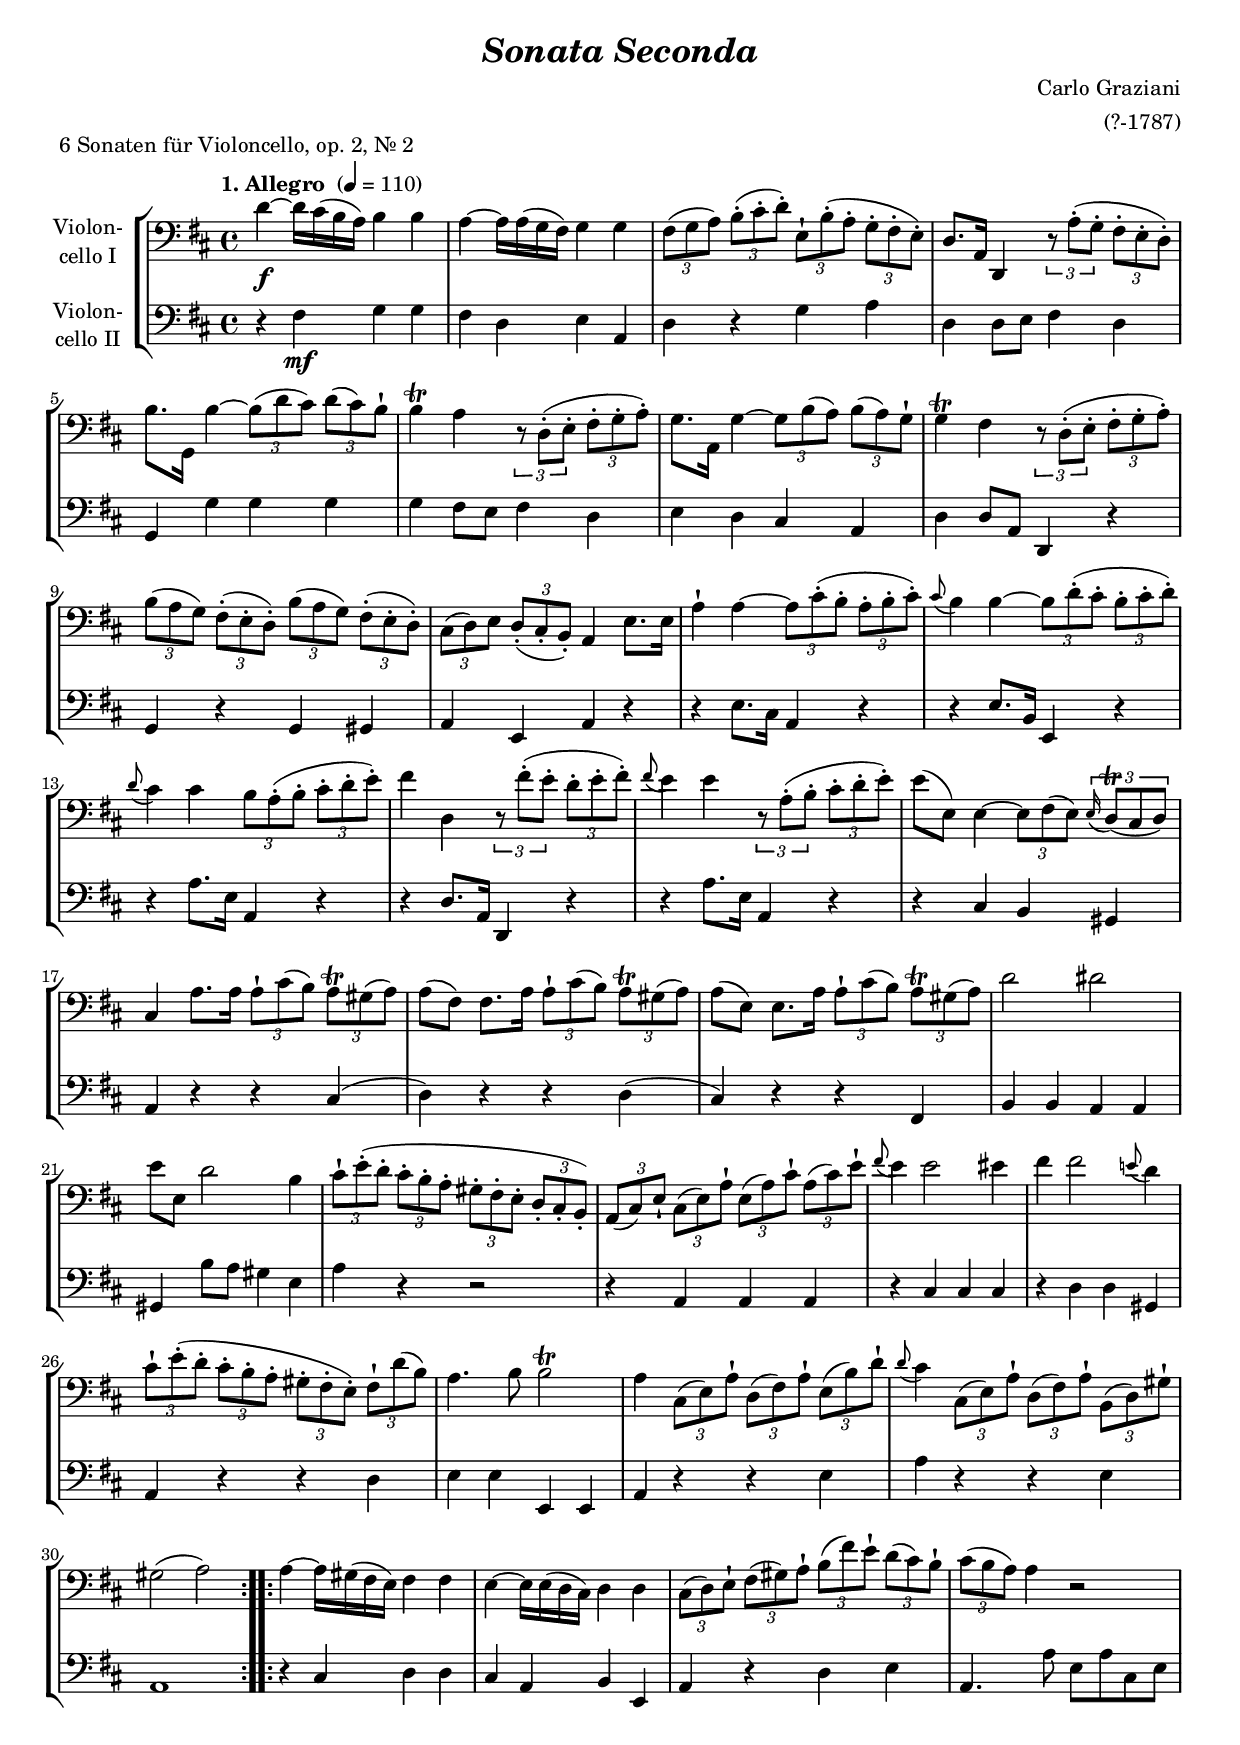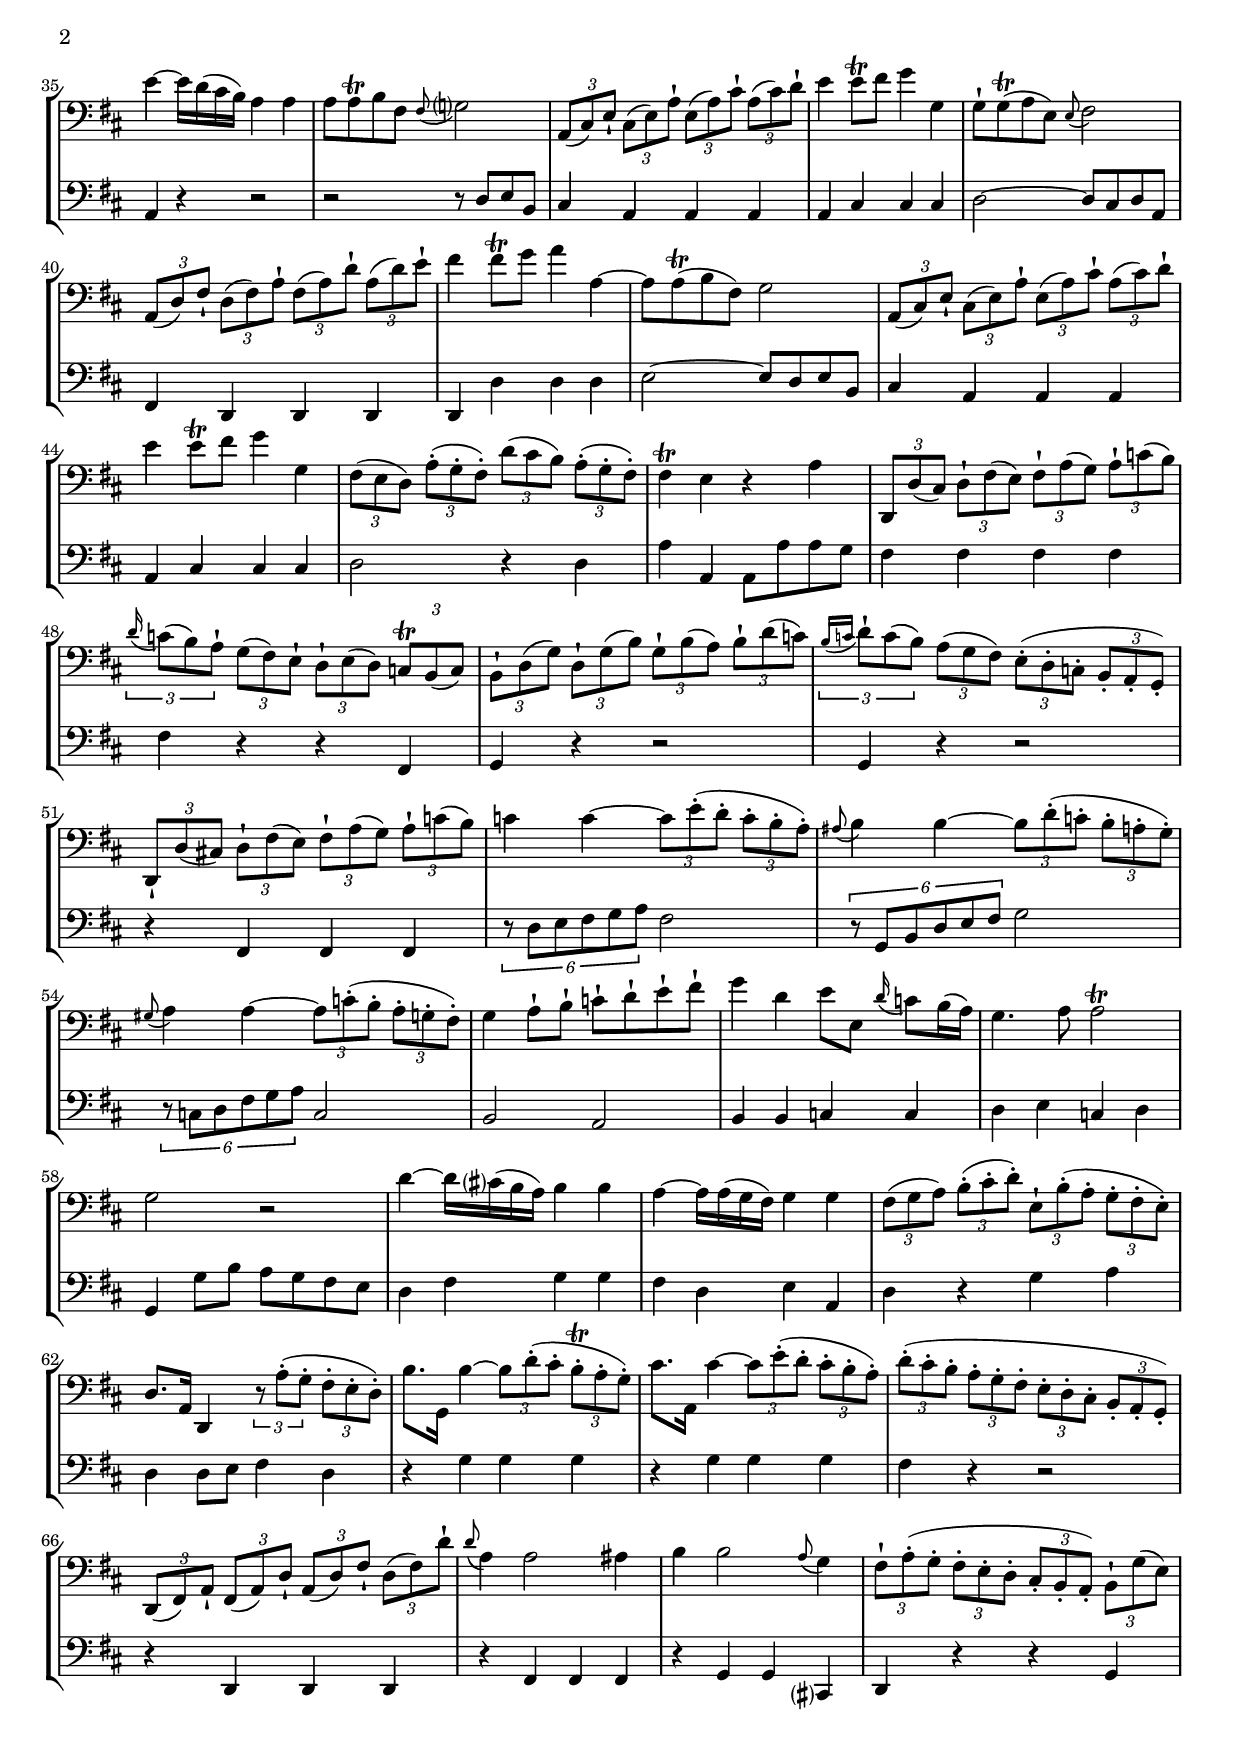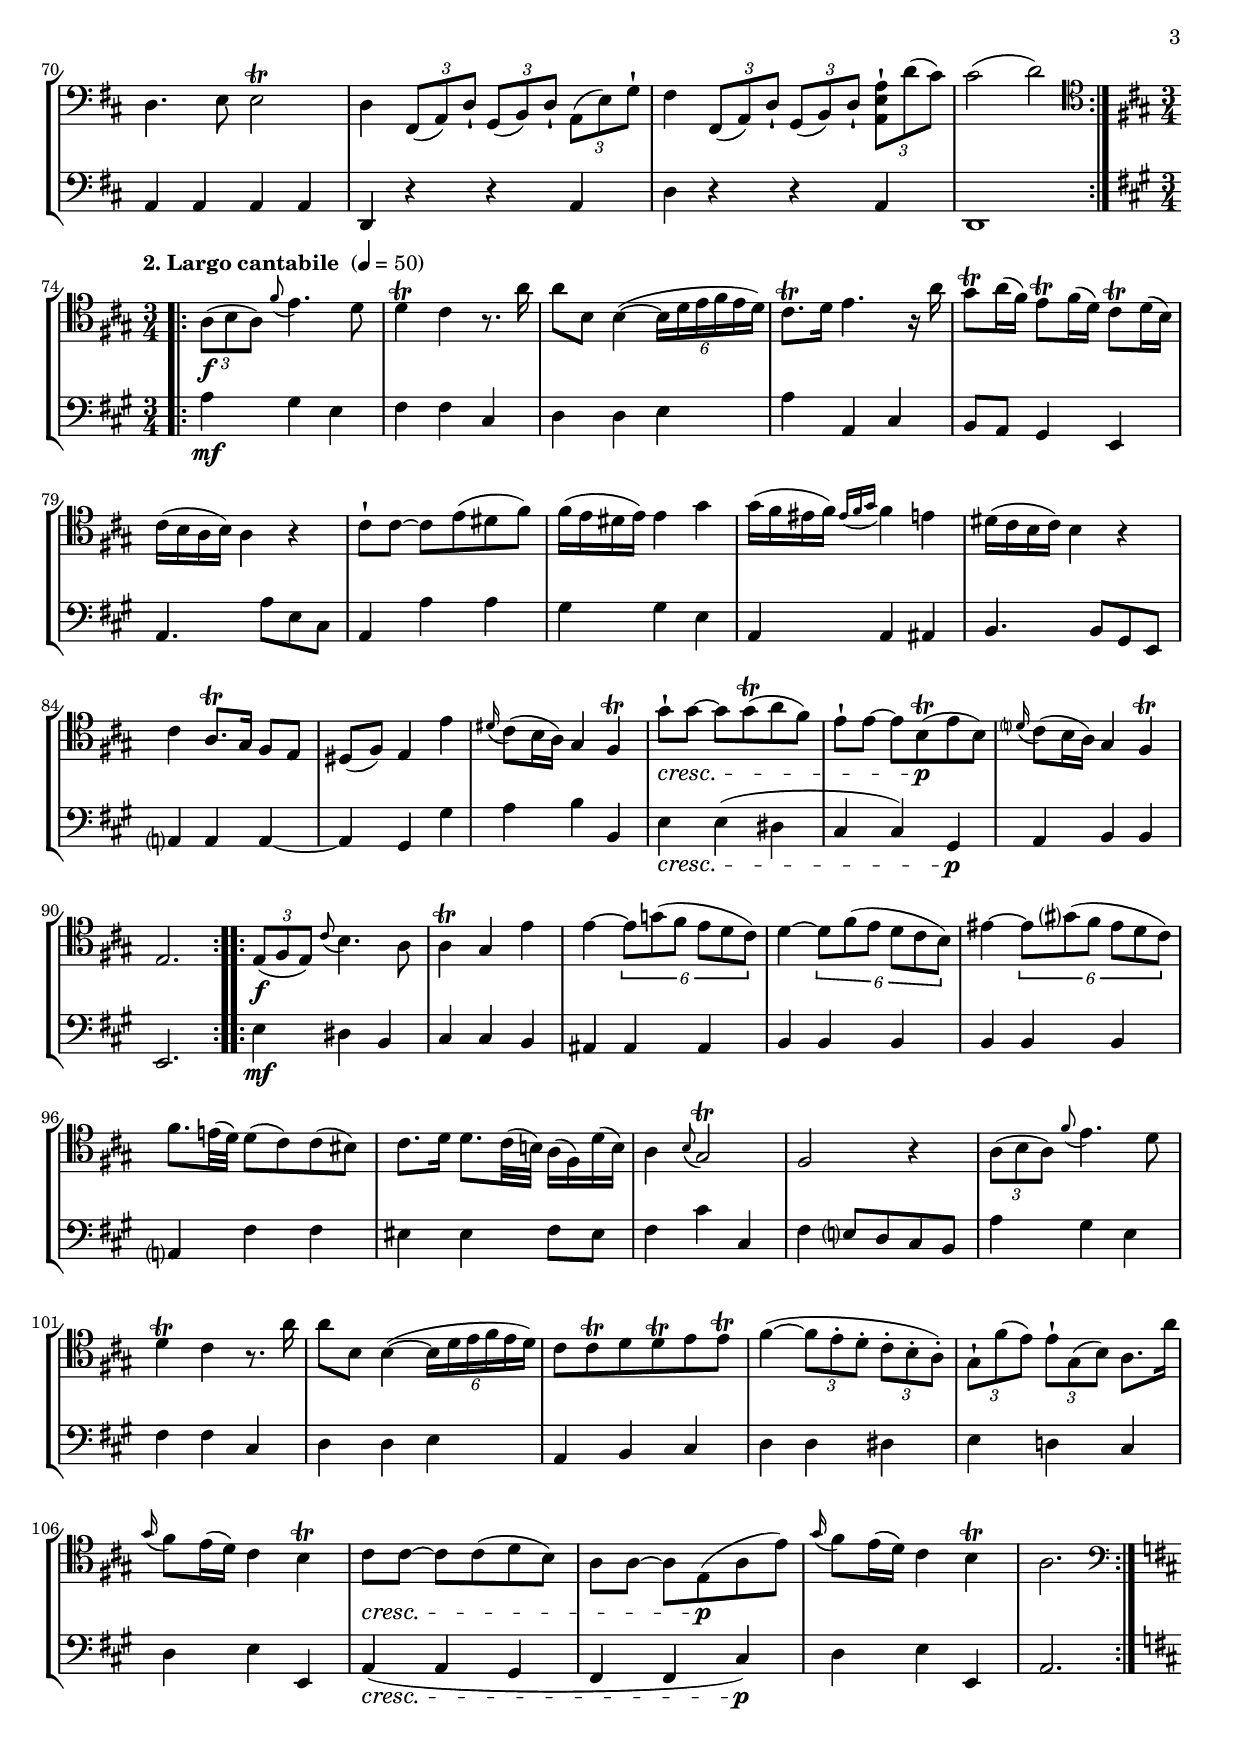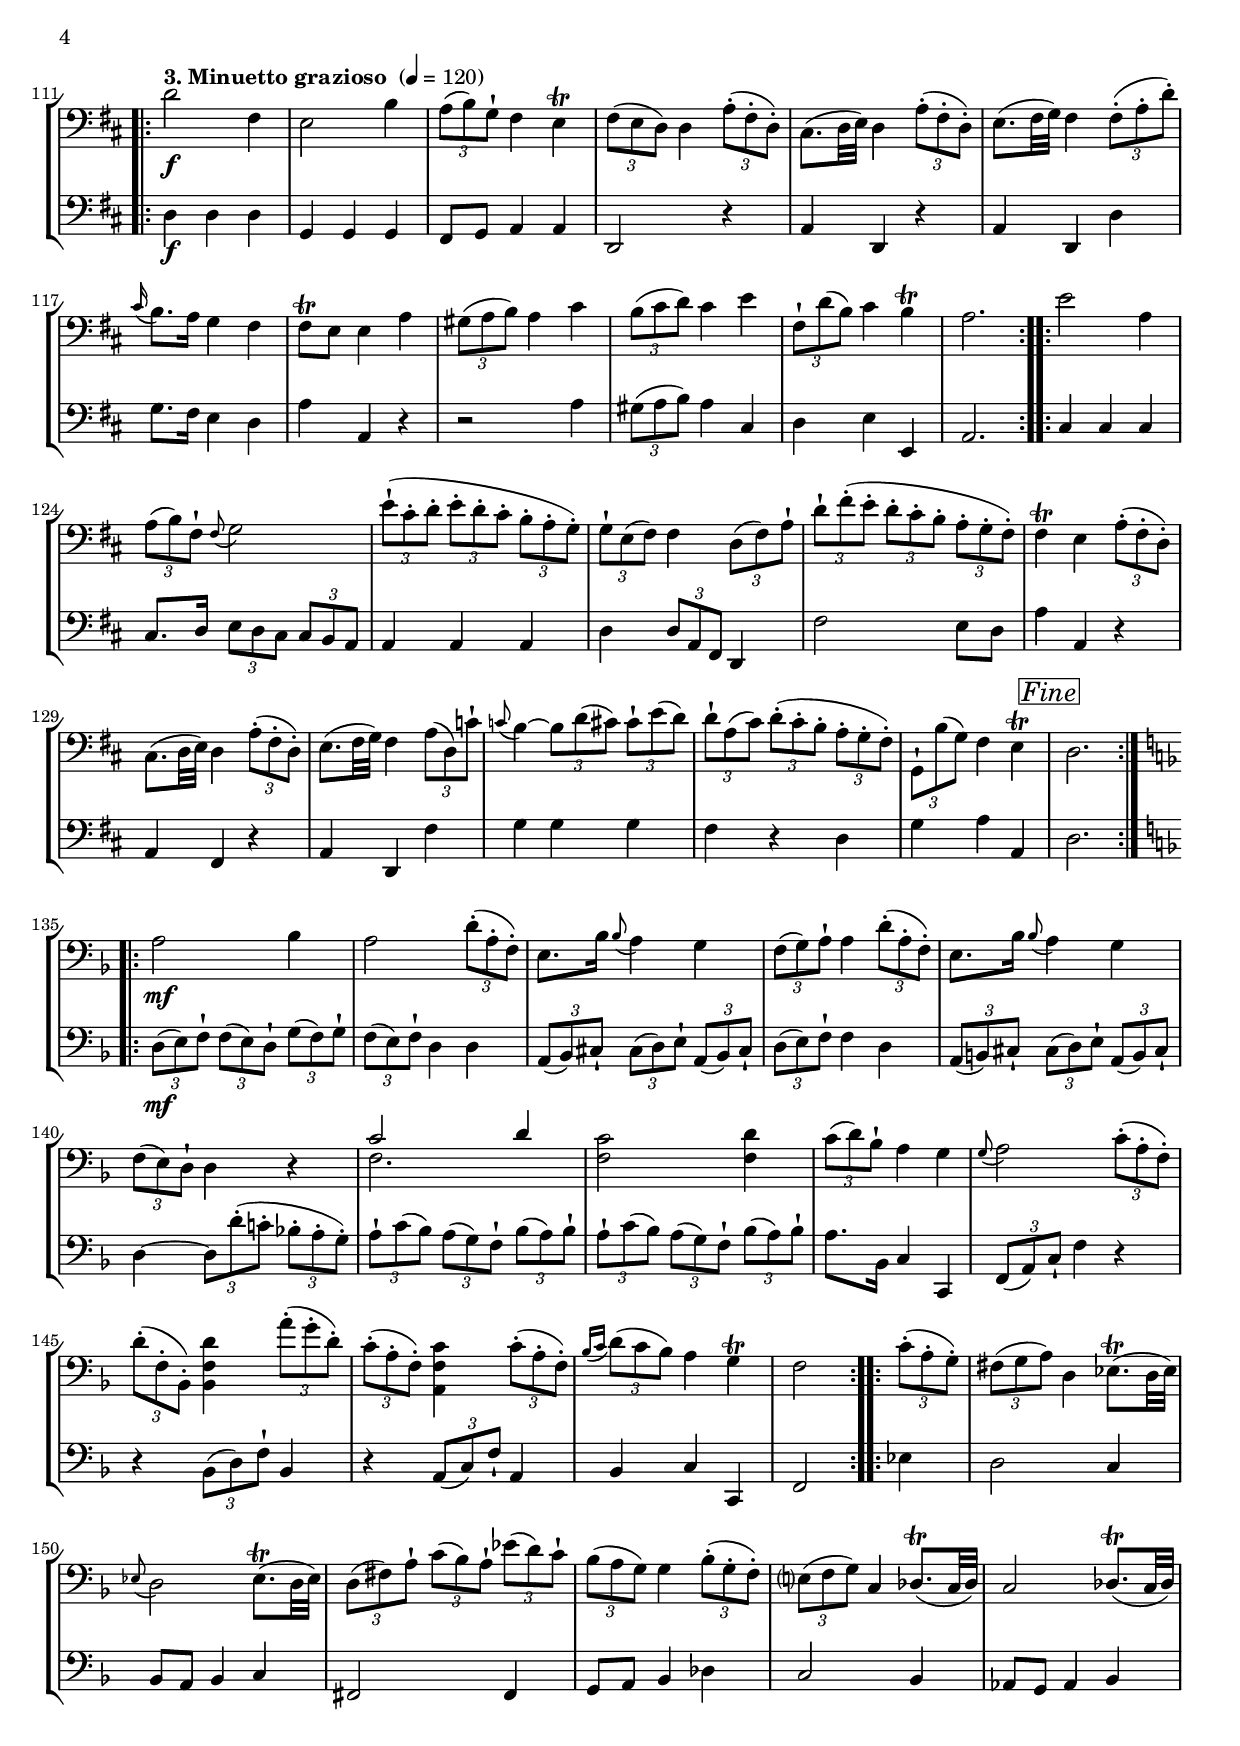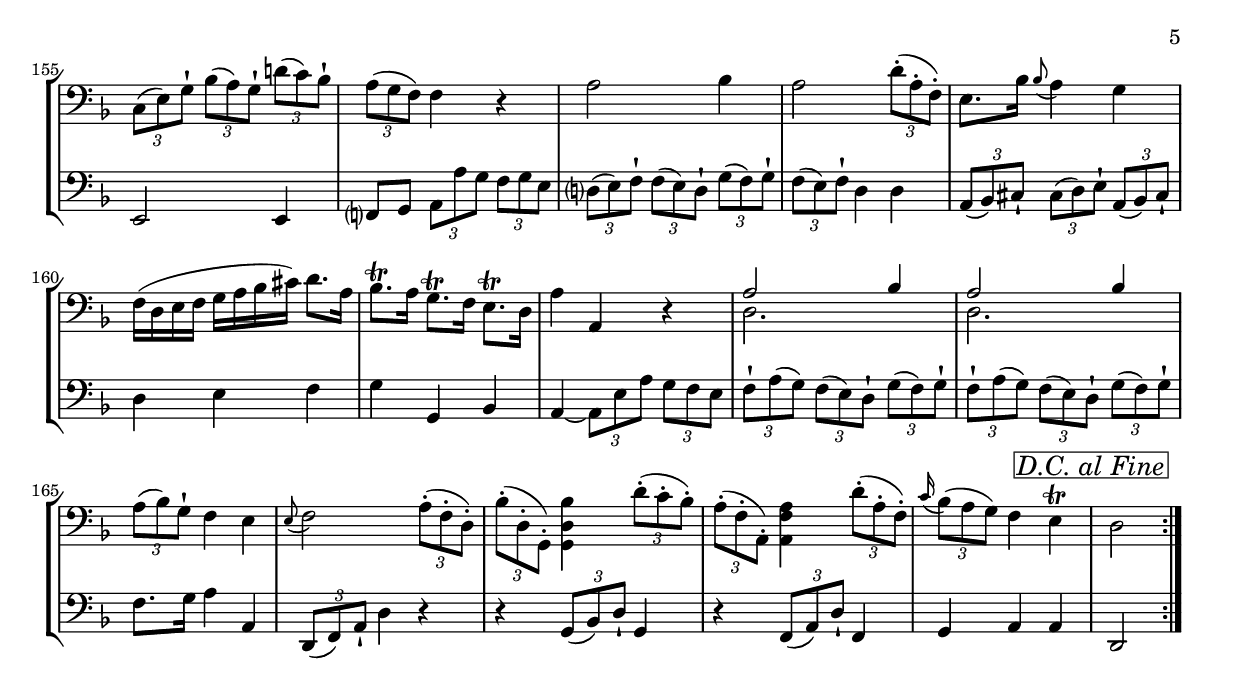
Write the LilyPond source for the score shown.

\version "2.18.2"
\include "deutsch.ly"
  
#(set-global-staff-size 18.5)

\header {
  title     = \markup \bold \italic "Sonata Seconda"
  composer  = "Carlo Graziani"
  arranger  = "(?-1787)"
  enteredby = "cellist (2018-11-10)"
  piece     = "6 Sonaten für Violoncello, op. 2, Nr. 2"
}

voiceconsts = {
  \key d \major
  \time 4/4
  \clef "bass"
%  \numericTimeSignature
  \compressFullBarRests
  % Set default beaming for all staves
  \set Timing.beamExceptions = #'()
  \set Timing.baseMoment     = #(ly:make-moment 1 4)
  \set Timing.beatStructure  = #'(1 1 1 1)
}

micl = "clarinet"
mifl = "flute"
miob = "oboe"
mifh = "french horn"
misx = "tenor sax"
mist = "string ensemble 1"
miba = "cello"

introa = {        \tempo "1. Allegro "            4=110 }
introb = { \break \tempo "2. Largo cantabile "    4=50  \time 3/4 \key a \major }
introc = { \break \tempo "3. Minuetto grazioso "  4=120 \key d \major }

dcaf = \mark \markup \box \italic "D.C. al Fine"
dolc = \markup \italic "dolce"
fine = \mark \markup \box \italic "Fine"
smor = \markup \italic "smorz."
sost = \markup \italic "sostenuto"

va = \relative c' {
  \voiceconsts

  \introa
  \repeat volta 2 {
    d4~\f d16 cis( h a) h4 h
    a~ a16 a( g fis) g4 g
    \tuplet 3/2 4 { fis8( g a) h(-. cis-. d)-. e,-! h'(-. a-. g-. fis-. e)-. }
    d8. a16 d,4 \tuplet 3/2 4 { r8 a''(-. g-. fis-. e-. d)-. }

    h'8. g,16 h'4~ \tuplet 3/2 4 { h8( d cis) d( cis) h-! }
    h4\trill a \tuplet 3/2 4 { r8 d,(-. e-. fis-. g-. a)-. }
    g8. a,16 g'4~ \tuplet 3/2 4 { g8 h( a) h( a) g-! }
    g4\trill fis \tuplet 3/2 4 { r8 d(-. e-. fis-. g-. a)-. }
    \tuplet 3/2 4 {
      h( a g) fis(-. e-. d)-. h'( a g) fis(-. e-. d)-.
      cis( d) e d(-. cis-. h)-. } a4 e'8. e16

    a4-! a~ \tuplet 3/2 4 { a8 cis(-. h-. a-. h-. cis)-. }
    \appoggiatura cis h4 h~ \tuplet 3/2 4 { h8 d(-. cis-. h-. cis-. d)-. }
    \appoggiatura d cis4 cis \tuplet 3/2 4 { h8 a(-. h-. cis-. d-. e)-. }
    fis4 d, \tuplet 3/2 4 { r8 fis'(-. e-. d-. e-. fis)-. }
    \appoggiatura fis e4 e \tuplet 3/2 4 { r8 a,(-. h-. cis-. d-. e)-. }
    e( e,) e4~ \tuplet 3/2 4 { e8 fis( e) \appoggiatura e16 d8(\trill cis d) }
    cis4 a'8. a16 \tuplet 3/2 4 { a8-! cis( h) a\trill gis( a) }

    a( fis) fis8. a16 \tuplet 3/2 4 { a8-! cis( h) a\trill gis( a) }
    a( e) e8. a16 \tuplet 3/2 4 { a8-! cis( h) a\trill gis( a) }
    d2 dis
    e8 e, d'2 h4
    \tuplet 3/2 4 {
      cis8-! e(-. d-. cis-. h-. a-. gis-. fis-. e-. d-. cis-. h)-.
      a( cis) e-! cis( e) a-! e( a) cis-! a( cis) e-!
    }

    \appoggiatura fis e4 e2 eis4
    fis fis2 \appoggiatura e!8 d4
    \tuplet 3/2 4 { cis8-! e(-. d-. cis-. h-. a-. gis-. fis-. e)-. fis-! d'( h) }
    a4. h8 h2\trill
    a4 \tuplet 3/2 4 { cis,8( e) a-! d,( fis) a-! e( h') d-! }
    \appoggiatura d cis4 \tuplet 3/2 4 { cis,8( e) a-! d,( fis) a-! h,( d) gis-! }
    gis2( a)
  }
  \repeat volta 2 {
    a4~ a16 gis( fis e) fis4 fis

    e~ e16 e( d cis) d4 d
    \tuplet 3/2 4 { cis8( d) e-! fis( gis) a-! h( fis') e-! d( cis) h-! }
    \tuplet 3/2 4 { cis( h a) } a4 r2
    e'4~ e16 d( cis h) a4 a
    a8[ a\trill h fis] \appoggiatura fis g?2
    \tuplet 3/2 4 { a,8( cis) e-! cis( e) a-! e( a) cis-! a( cis) d-! }

    e4 e8\trill fis g4 g,
    g8[-! g(\trill a e)] \appoggiatura e fis2
    \tuplet 3/2 4 { a,8( d) fis-! d( fis) a-! fis( a) d-! a( d) e-! }
    fis4 fis8\trill g a4 a,~
    a8[ a(\trill h fis)] g2
    \tuplet 3/2 4 { a,8( cis) e-! cis( e) a-! e( a) cis-! a( cis) d-! }
    e4 e8\trill fis g4 g,

    \tuplet 3/2 4 { fis8( e d) a'(-. g-. fis)-. d'( cis h) a(-. g-. fis)-. }
    fis4\trill e r a
    \tuplet 3/2 4 {
      d,,8 d'( cis) d-! fis( e) fis-! a( g) a-! c( h)
      \appoggiatura d16 c8( h) a-! g( fis) e-! d-! e( d) c\trill h( c)
      h-! d( g) d-! g( h) g-! h( a) h-! d( c)

      \appoggiatura { h16[ c] } d8-! c( h) a( g fis) e(-. d-. c-. h-. a-. g)-.
      d-! d'( cis!) d-! fis( e) fis-! a( g) a-! c( h)      
    }
    c4 c~ \tuplet 3/2 4 { c8 e(-. d-. c-. h-. a)-. }
    \appoggiatura ais h4 h~ \tuplet 3/2 4 { h8 d(-. c-. h-. a!-. g)-. }

    \appoggiatura gis a4 a~ \tuplet 3/2 4 { a8 c(-. h-. a-. g!-. fis)-. }
    g4 a8-! h-! c[-! d-! e-! fis]-!
    g4 d e8 e, \appoggiatura d'16 c8 h16( a)
    g4. a8 a2\trill
    g r
    d'4~ d16 cis?( h a) h4 h
    a~ a16 a( g fis) g4 g

    \tuplet 3/2 4 { fis8( g a) h(-. cis-. d)-. e,-! h'(-. a-. g-. fis-. e)-. }
    d8. a16 d,4 \tuplet 3/2 4 { r8 a''(-. g-. fis-. e-. d)-. }
    h'8. g,16 h'4~ \tuplet 3/2 4 { h8 d(-. cis-. h-.\trill a-. g)-. }
    cis8. a,16 cis'4~ \tuplet 3/2 4 { cis8 e(-. d-. cis-. h-. a)-. }
    \tuplet 3/2 4 {
      d(-. cis-. h-. a-. g-. fis-. e-. d-. cis-. h-. a-. g)-.
    
      d( fis) a-! fis( a) d-! a( d) fis-! d( fis) d'-!
    }
    \appoggiatura d a4 a2 ais4
    h h2 \appoggiatura a8 g4
    \tuplet 3/2 4 { fis8-! a(-. g-. fis-. e-. d-. cis-. h-. a)-. h-! g'( e) }
    d4. e8 e2\trill
    d4 \tuplet 3/2 4 { fis,8( a) d-! g,( h) d-! a( e') g-! }
    fis4 \tuplet 3/2 4 { fis,8( a) d-! g,( h) d-! <a e' a>-! d'( cis) }
    cis2( d)
  }

  \introb
  \repeat volta 2 {
    \clef "tenor" \tuplet 3/2 4 { a8(\f h a) } \appoggiatura fis' e4. d8
    d4\trill cis r8. a'16
    a8 h, h4(~ \tuplet 6/4 4 { h16 d e fis e d) }
    cis8.\trill d16 e4. r16 a
    gis8\trill a16( fis) e8\trill fis16( d) cis8\trill d16( h)
    cis( h a h) a4 r
    cis8-! cis~ cis[ e( dis fis)]
    fis16( e dis e) e4 gis
    
    gis16( fis eis fis) \appoggiatura { eis[ fis gis] } fis4 e
    dis16( cis h cis) h4 r
    cis a8.\trill gis16 fis8 e
    dis( fis) e4 e'
    \appoggiatura dis16 cis8( h16 a) gis4 fis\trill
    gis'8-!\cresc gis~ gis[ gis(\trill a fis)]
    e-! e~ e[ h(\trill\p e h)]
    \appoggiatura d?16 cis8( h16 a) gis4 fis\trill
    e2.
  }
  \repeat volta 2 {
    \tuplet 3/2 4 { e8(\f fis e) } \appoggiatura cis' h4. a8

    a4\trill gis e'
    e~ \tuplet 6/4 2 { e8 g( fis e d cis) }
    d4~ \tuplet 6/4 2 { d8 fis( e d cis h) }
    eis4~ \tuplet 6/4 2 { eis8 gis?( fis eis d cis) }
    fis8. e!32( d) d8( cis) cis( his)
    cis8. d16 d8. cis32( h!) a16( fis) d'( h)
    a4 \appoggiatura h8 gis2\trill
    fis r4
    \tuplet 3/2 4 { a8( h a) } \appoggiatura fis' e4. d8

    d4\trill cis r8. a'16
    a8 h, h4(~ \tuplet 6/4 2 { h16 d e fis e d) }
    cis8 cis\trill d d\trill e e\trill
    fis4(~ \tuplet 3/2 4 {
      fis8 e-. d-. cis-. h-. a)-.
      gis-! fis'( e) e-! gis,( h) } a8. a'16
    \appoggiatura gis fis8 e16( d) cis4 h\trill
    cis8\cresc cis~ cis[ cis( d h)]
    a a~ a[ e(\p a e')]
    \appoggiatura gis16 fis8 e16( d) cis4 h\trill
    a2.
  }

  \introc
  \repeat volta 2 {
    \clef "bass" d2\f fis,4
    e2 h'4
    \tuplet 3/2 4 { a8( h) g-! } fis4 e\trill
    \tuplet 3/2 4 { fis8( e d) } d4 \tuplet 3/2 4 { a'8(-. fis-. d)-. }
    cis8.( d32 e) d4 \tuplet 3/2 4 { a'8(-. fis-. d)-. }
    e8.( fis32 g) fis4 \tuplet 3/2 4 { fis8(-. a-. d)-. }
    \appoggiatura cis16 h8. a16 g4 fis
    fis8\trill e e4 a
    \tuplet 3/2 4 { gis8( a h) } a4 cis

    \tuplet 3/2 4 { h8( cis d) } cis4 e
    \tuplet 3/2 4 { fis,8-! d'( h) } cis4 h\trill
    a2.
  }

  \repeat volta 2 {
    e'2 a,4
    \tuplet 3/2 4 { a8( h) fis-! } \appoggiatura fis g2
    \tuplet 3/2 4 { e'8-! (cis-. d-. e-. d-. cis-. h-. a-. g)-. }
    \tuplet 3/2 4 { g-! e( fis) } fis4 \tuplet 3/2 4 { d8( fis) a-! }
    \tuplet 3/2 4 { d-! fis(-. e-. d-. cis-. h-. a-. g-. fis)-. }

    fis4\trill e \tuplet 3/2 4 { a8(-. fis-. d)-. }
    cis8.( d32 e) d4 \tuplet 3/2 4 { a'8(-. fis-. d)-. }
    e8.( fis32 g) fis4 \tuplet 3/2 4 { a8( d,) c'-! }
    \appoggiatura c h4~ \tuplet 3/2 4 { h8 d( cis) cis-! e( d) }
    \tuplet 3/2 4 { d-! a( cis) d(-. cis-. h-. a-. g-. fis)-. }
    \tuplet 3/2 4 { g,-! h'( g) } fis4 e\trill \fine
    d2.
  } \key d \minor

  \repeat volta 2 {
    a'2\mf b4
    a2 \tuplet 3/2 4 { d8(-. a-. f)-. }
    e8. b'16 \appoggiatura b8 a4 g
    \tuplet 3/2 4 { f8( g) a-! } a4 \tuplet 3/2 4 { d8(-. a-. f)-. }
    e8. b'16 \appoggiatura b8 a4 g
    \tuplet 3/2 4 { f8( e) d-! } d4 r
    << { c'2 d4 } \\ f,2. >>

    <f c'>2 <f d'>4
    \tuplet 3/2 4 { c'8( d) b-! } a4 g
    \appoggiatura g8 a2 \tuplet 3/2 4 { c8(-. a-. f)-. }
    \tuplet 3/2 4 { d'8(-. f,-. b,)-. } <b f' d'>4 \tuplet 3/2 4 { a''8(-. g-. d)-. }
    \tuplet 3/2 4 { c(-. a-. f)-. } <a, f' c'>4 \tuplet 3/2 4 { c'8(-. a-. f)-. }
    \appoggiatura { b16[ c] } \tuplet 3/2 4 { d8( c b) } a4 g\trill
    f2
  }

  \repeat volta 2 {
    \tuplet 3/2 4 { c'8(-. a-. g)-. }
    \tuplet 3/2 4 { fis( g a) } d,4 es8.(\trill d32 es)

    \appoggiatura es8 d2 es8.(\trill d32 es)
    \tuplet 3/2 4 { d8( fis) a-! c( b) a-! es'( d) c-! }
    \tuplet 3/2 4 { b( a g) } g4 \tuplet 3/2 4 { b8(-. g-. f)-. }
    \tuplet 3/2 4 { e?( f g) } c,4 des8.(\trill c32 des)
    c2 des8.(\trill c32 des)
    \tuplet 3/2 4 { c8( e) g-! b( a) g-! d'!( c) b-! }
    \tuplet 3/2 4 { a( g f) } f4 r

    a2 b4
    a2 \tuplet 3/2 4 { d8(-. a-. f)-. }
    e8. b'16 \appoggiatura b8 a4 g
    f16( d e f g a b cis) d8. a16
    b8.\trill a16 g8.\trill f16 e8.\trill d16
    a'4 a, r

    << {
      a'2 b4
      a2 b4
    } \\ {
      d,2.
      d
    } >>
    \tuplet 3/2 4 { a'8( b) g-! } f4 e
    \appoggiatura e8 f2 \tuplet 3/2 4 { a8(-. f-. d)-. }
    \tuplet 3/2 4 { b'(-. d,-. g,)-. } <g d' b'>4 \tuplet 3/2 4 { d''8(-. c-. b)-. }
    \tuplet 3/2 4 { a(-. f-. a,)-. } <a f' a>4 \tuplet 3/2 4 { d'8(-. a-. f)-. }
    \appoggiatura c'16 \tuplet 3/2 4 { b8( a g) } f4 e\trill \dcaf
    d2
  }
}

vb = \relative c {
  \voiceconsts

  \introa
  \repeat volta 2 {
    r4 fis\mf g g
    fis d e a,
    d r g a
    d, d8 e fis4 d

    g, g' g g
    g fis8 e fis4 d
    e d cis a
    d d8 a d,4 r
    g r g gis
    a e a r

    r e'8. cis16 a4 r
    r e'8. h16 e,4 r
    r a'8. e16 a,4 r
    r d8. a16 d,4 r
    r a''8. e16 a,4 r
    r cis h gis
    a r r cis(

    d) r r d(
    cis) r r fis,
    h h a a
    gis h'8 a gis4 e
    a r r2
    r4 a, a a

    r cis cis cis
    r d d gis,
    a r r d
    e e e, e
    a r r e'
    a r r e
    a,1
  }
  \repeat volta 2 {
    r4 cis d d

    cis a h e,
    a r d e
    a,4. a'8 e[ a cis, e]
    a,4 r r2
    r r8 d[ e h]
    cis4 a a a

    a cis cis cis
    d2~ d8[ cis d a]
    fis4 d d d
    d d' d d
    e2~ e8[ d e h]
    cis4 a a a
    a cis cis cis

    d2 r4 d
    a' a, a8[ a' a g]
    fis4 fis fis fis
    fis r r fis,
    g r r2

    g4 r r2
    r4 fis fis fis
    \tuplet 6/4 2 { r8 d'[ e fis g a] } fis2
    \tuplet 6/4 2 { r8 g,[ h d e fis] } g2

    \tuplet 6/4 2 { r8 c,[ d fis g a] } c,2
    h a
    h4 h c c
    d e c d
    g, g'8 h a[ g fis e]
    d4 fis g g
    fis d e a,

    d r g a
    d, d8 e fis4 d
    r g g g
    r g g g
    fis r r2

    r4 d, d d
    r fis fis fis
    r g g cis,?
    d r r g
    a a a a
    d, r r a'
    d r r a
    d,1
  }

  \introb
  \repeat volta 2 {
    a''4\mf gis e
    fis fis cis
    d d e
    a a, cis
    h8 a gis4 e
    a4. a'8[ e cis]
    a4 a' a
    gis gis e

    a, a ais
    h4. h8[ gis e]
    a?4 a a~
    a gis gis'
    a h h,
    e\cresc e( dis
    cis cis) gis\p
    a h h
    e,2.
  }
  \repeat volta 2 {
    e'4\mf dis h

    cis cis h
    ais ais ais
    h h h
    h h h
    a? fis' fis
    eis eis fis8 eis
    fis4 cis' cis,
    fis e?8[ d cis h]
    a'4 gis e

    fis fis cis
    d d e
    a, h cis
    d d dis
    e d! cis
    d e e,
    a(\cresc a gis
    fis fis cis')\p
    d e e,
    a2.
  }

  \introc
  \repeat volta 2 {
    d4\f d d
    g, g g
    fis8 g a4 a
    d,2 r4
    a' d, r
    a' d, d'
    g8. fis16 e4 d
    a' a, r
    r2 a'4

    \tuplet 3/2 4 { gis8( a h) } a4 cis,
    d e e,
    a2.
  }

  \repeat volta 2 {
    cis4 cis cis
    cis8. d16 \tuplet 3/2 4 { e8 d cis cis h a }
    a4 a a
    d \tuplet 3/2 4 { d8 a fis } d4
    fis'2 e8 d

    a'4 a, r
    a fis r
    a d, fis'
    g g g
    fis r d
    g a a, \fine
    d2.
  } \key d \minor

  \repeat volta 2 {
    \tuplet 3/2 4 { d8(\mf e) f-! f( e) d-! g( f) g-!
		    f( e) f-! } d4 d
    \tuplet 3/2 4 { a8( b) cis-! cis( d) e-! a,( b) cis-!
		    d( e) f-! } f4 d
    \tuplet 3/2 4 { a8( h) cis-! cis( d) e-! a,( h) cis-! }
    d4~ \tuplet 3/2 4 { d8 d'(-. c!-. b!-. a-. g)-. }
    \tuplet 3/2 4 { a-! c( b) a( g) f-! b( a) b-! }

    \tuplet 3/2 4 { a-! c( b) a( g) f-! b( a) b-! }
    a8. b,16 c4 c,
    \tuplet 3/2 4 { f8( a) c-! } f4 r
    r \tuplet 3/2 4 { b,8( d) f-! } b,4
    r \tuplet 3/2 4 { a8( c) f-! } a,4
    b c c,
    f2
  }

  \repeat volta 2 {
    es'4
    d2 c4
    b8 a b4 c
    fis,2 fis4
    g8 a b4 des
    c2 b4
    as8 g as4 b
    e,2 e4
    f?8 g \tuplet 3/2 4 { a a' g f g e }

    \tuplet 3/2 4 { d?( e) f-! f( e) d-! g( f) g-! }
    \tuplet 3/2 4 { f( e) f-! } d4 d
    \tuplet 3/2 4 { a8( b) cis-! cis( d) e-! a,( b) cis-! }
    d4 e f
    g g, b
    a~ \tuplet 3/2 4 { a8 e' a g f e }

    \tuplet 3/2 4 {
      f-! a( g) f( e) d-! g( f) g-!
      f-! a( g) f( e) d-! g( f) g-!
    }
    f8. g16 a4 a,
    \tuplet 3/2 4 { d,8( f) a-! } d4 r
    r \tuplet 3/2 4 { g,8( b) d-! } g,4
    r \tuplet 3/2 4 { f8( a) d-! } f,4
    g a a \dcaf
    d,2
  }
}


music = \new StaffGroup <<
      \new Staff {
	\set Staff.midiInstrument = \miba
	\set Staff.instrumentName = \markup \center-column { "Violon-" "cello I" }
	\transpose d d { \va }
      }

      \new Staff {
	\set Staff.midiInstrument = \miba
	\set Staff.instrumentName = \markup \center-column { "Violon-" "cello II" }
	\transpose d d { \vb }
      }
>>

\book {
  \score {
    \music
    \layout {}
  }

  \score {
    \unfoldRepeats \music

    \midi {
      \context {
        \Score
      }
    }
  }
}
